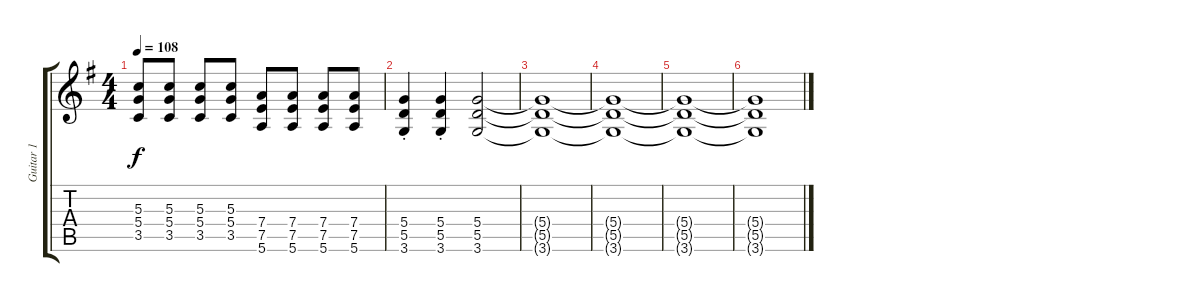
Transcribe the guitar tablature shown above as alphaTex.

\track ("Guitar 1" "Guitar 1") {instrument distortionguitar}
\staff {score tabs}
\tuning (E4 B3 G3 D3 A2 E2) {hide}
\ts (4 4)
\tempo 108
\clef g2
\ks g
(5.3 5.4 3.5).8{dy f} (5.3 5.4 3.5).8 (5.3 5.4 3.5).8 (5.3 5.4 3.5).8 (7.4 7.5 5.6).8 (7.4 7.5 5.6).8 (7.4 7.5 5.6).8 (7.4 7.5 5.6).8 |
(5.4{st} 5.5{st} 3.6{st}).4 (5.4{st} 5.5{st} 3.6{st}).4 (5.4 5.5 3.6).2 |
(5.4{t} 5.5{t} 3.6{t}).1 |
(5.4{t} 5.5{t} 3.6{t}).1 |
(5.4{t} 5.5{t} 3.6{t}).1 |
(5.4{t} 5.5{t} 3.6{t}).1
